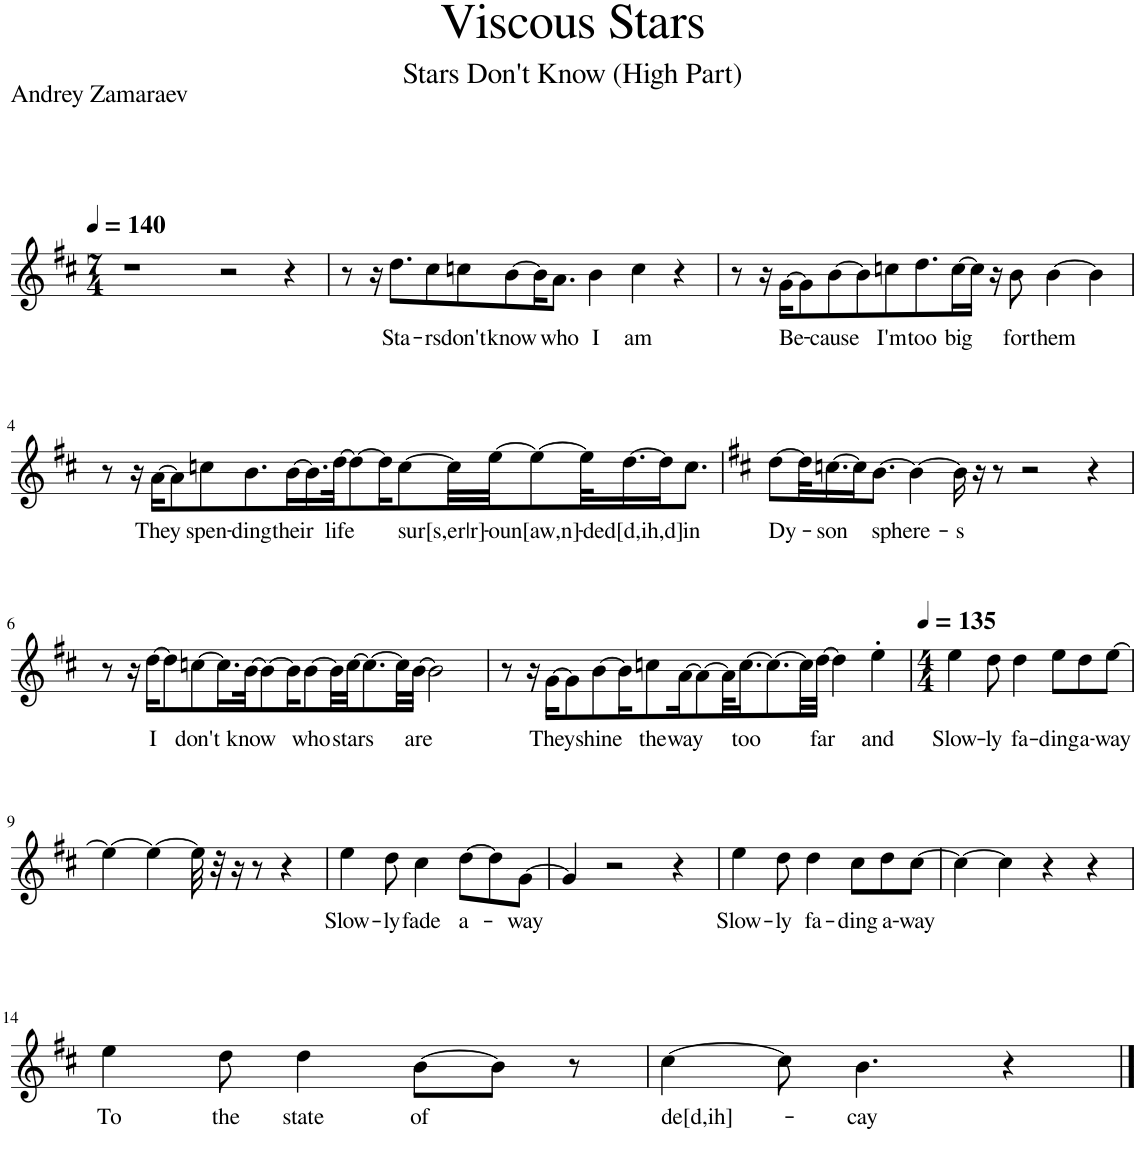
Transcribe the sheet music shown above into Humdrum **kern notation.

**kern	**text
*part1	*part1
*staff1	*staff1
*I"Voice	*
*I'Vo.	*
*clefG2	*
*k[f#c#]	*
*M7/4	*
*MM140	*
=1	=1
1r	.
2r	.
4r	.
=2	=2
8r	.
16r	.
!	!LO:LY:b
8.dd\L	Sta-
!	!LO:LY:b
8cc#\	-rs
!	!LO:LY:b
8ccn\	don't
!	!LO:LY:b
[8b\	know
16b\K]	.
!	!LO:LY:b
8.a\J	who
!	!LO:LY:b
4b\	I
!	!LO:LY:b
4cc\	am
4r	.
=3	=3
8r	.
16r	.
!	!LO:LY:b
[16g\KL	Be-
8g\]	.
!	!LO:LY:b
[8b\	-cause
8b\]	.
!	!LO:LY:b
8ccn\	I'm
!	!LO:LY:b
8.dd\	too
!	!LO:LY:b
[16cc\L	big
16cc\JJ]	.
16r	.
!	!LO:LY:b
8b\	for
!	!LO:LY:b
[4b\	them
4b\]	.
!!LO:LB:g=z
=4	=4
8r	.
16r	.
!	!LO:LY:b
[16a\KL	They
8a\]	.
!	!LO:LY:b
8ccn\	spen-
!	!LO:LY:b
8.b\	-ding
!	!LO:LY:b
[16b\L	their
16.b\]	.
!	!LO:LY:b
[32dd\JK	life
8dd\_	.
16dd\K]	.
!	!LO:LY:b
[8cc\	sur[s,er|r]-
32cc\LL]	.
!	!LO:LY:b
[32ee\JJ	-oun[aw,n]-
8ee\_	.
32ee\KL]	.
!	!LO:LY:b
[16.dd\	-ded[d,ih,d]
16dd\J]	.
!	!LO:LY:b
8.cc\J	in
=5	=5
*k[f#c#]	*
!	!LO:LY:b
[8dd\L	Dy-
32dd\KL]	.
!	!LO:LY:b
[16.ccn\	-son
16cc\J]	.
!	!LO:LY:b
[8.b\J	sphere-
4b\_	.
!	!LO:LY:b
16b\]	-s
16r	.
8r	.
2r	.
4r	.
!!LO:LB:g=z
=6	=6
8r	.
16r	.
!	!LO:LY:b
[16dd\KL	I
8dd\]	.
!	!LO:LY:b
[8ccn\	don't
16.cc\L]	.
!	!LO:LY:b
[32b\JK	know
8b\_	.
16b\K]	.
!	!LO:LY:b
[8b\	who
32b\LL]	.
!	!LO:LY:b
[32cc\JJ	stars
8.cc\_	.
32cc\LL]	.
!	!LO:LY:b
[32b\JJJ	are
2b\]	.
=7	=7
8r	.
16r	.
!	!LO:LY:b
[16g\KL	They
8g\]	.
!	!LO:LY:b
[8b\	shine
16b\K]	.
!	!LO:LY:b
8ccn\	the
!	!LO:LY:b
[16a\K	way
8a\_	.
32a\KL]	.
!	!LO:LY:b
[16.cc\J	too
8.cc\_	.
32cc\LL]	.
!	!LO:LY:b
[32dd\JJJ	far
4dd\]	.
!	!LO:LY:b
4ee'\	and
=8	=8
*M4/4	*
*MM135	*
!	!LO:LY:b
4ee\	Slow-
!	!LO:LY:b
8dd\	-ly
!	!LO:LY:b
4dd\	fa-
!	!LO:LY:b
8ee\L	-ding
!	!LO:LY:b
8dd\	a-
!	!LO:LY:b
[8ee\J	-way
!!LO:LB:g=z
=9	=9
4ee\_	.
4ee\_	.
32ee\]	.
32r	.
16r	.
8r	.
4r	.
=10	=10
!	!LO:LY:b
4ee\	Slow-
!	!LO:LY:b
8dd\	-ly
!	!LO:LY:b
4cc#\	fade
!	!LO:LY:b
[8dd\L	a-
8dd\]	.
!	!LO:LY:b
[8g\J	-way
=11	=11
4g/]	.
2r	.
4r	.
=12	=12
!	!LO:LY:b
4ee\	Slow-
!	!LO:LY:b
8dd\	-ly
!	!LO:LY:b
4dd\	fa-
!	!LO:LY:b
8cc#\L	-ding
!	!LO:LY:b
8dd\	a-
!	!LO:LY:b
[8cc#\J	-way
=13	=13
4cc#\_	.
4cc#\]	.
4r	.
4r	.
!!LO:LB:g=z
=14	=14
!	!LO:LY:b
4ee\	To
!	!LO:LY:b
8dd\	the
!	!LO:LY:b
4dd\	state
!	!LO:LY:b
[8b\L	of
8b\J]	.
8r	.
=15	=15
!	!LO:LY:b
[4cc#\	de[d,ih]-
8cc#\]	.
!	!LO:LY:b
4.b\	-cay
4r	.
==	==
*-	*-
